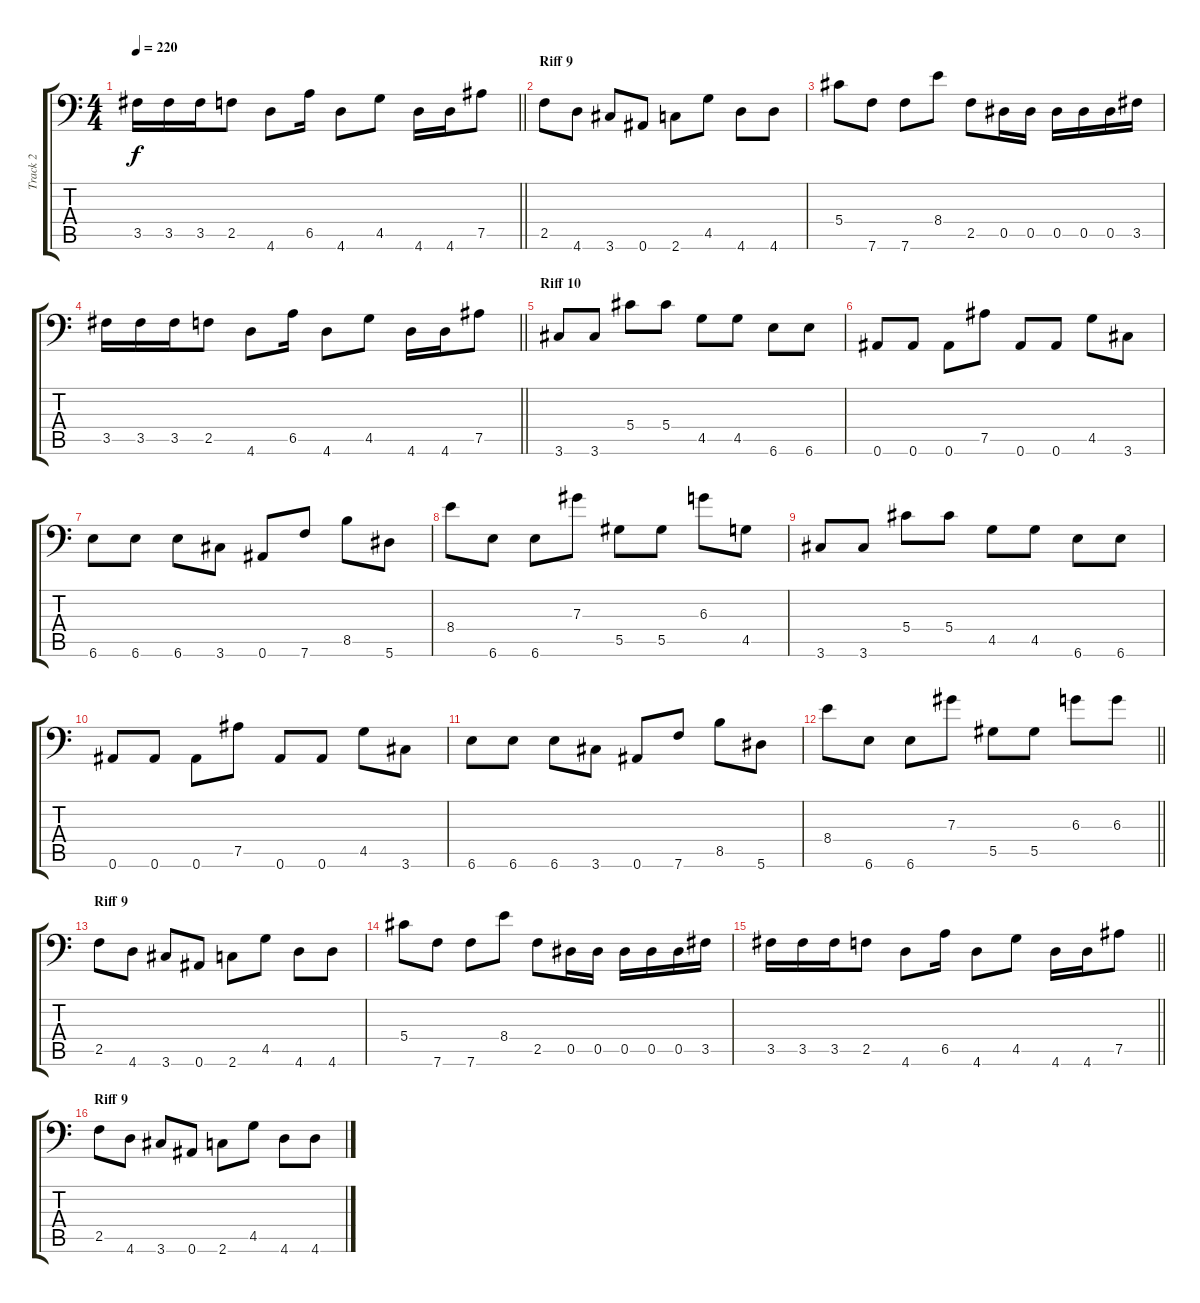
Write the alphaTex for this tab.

\track ("Track 2" "Track 2") {instrument distortionguitar}
\staff {score tabs}
\tuning (Bb3 F3 Db3 Ab2 Eb2 Bb1) {hide}
\ts (4 4)
\tempo 220
\clef f4
\barLineRight lightlight
\ks c
3.5.16{dy f} 3.5.16 3.5.16 2.5.8 4.6.8 6.5.16 4.6.8 4.5.8 4.6.16 4.6.16 7.5.8 |
\section ("" "Riff 9")
2.5.8 4.6.8 3.6.8 0.6.8 2.6.8 4.5.8 4.6.8 4.6.8 |
5.4.8 7.6.8 7.6.8 8.4.8 2.5.8 0.5.16 0.5.16 0.5.16 0.5.16 0.5.16 3.5.16 |
\barLineRight lightlight
3.5.16 3.5.16 3.5.16 2.5.8 4.6.8 6.5.16 4.6.8 4.5.8 4.6.16 4.6.16 7.5.8 |
\section ("" "Riff 10")
3.6.8 3.6.8 5.4.8 5.4.8 4.5.8 4.5.8 6.6.8 6.6.8 |
0.6.8 0.6.8 0.6.8 7.5.8 0.6.8 0.6.8 4.5.8 3.6.8 |
6.6.8 6.6.8 6.6.8 3.6.8 0.6.8 7.6.8 8.5.8 5.6.8 |
8.4.8 6.6.8 6.6.8 7.3.8 5.5.8 5.5.8 6.3.8 4.5.8 |
3.6.8 3.6.8 5.4.8 5.4.8 4.5.8 4.5.8 6.6.8 6.6.8 |
0.6.8 0.6.8 0.6.8 7.5.8 0.6.8 0.6.8 4.5.8 3.6.8 |
6.6.8 6.6.8 6.6.8 3.6.8 0.6.8 7.6.8 8.5.8 5.6.8 |
\barLineRight lightlight
8.4.8 6.6.8 6.6.8 7.3.8 5.5.8 5.5.8 6.3.8 6.3.8 |
\section ("" "Riff 9")
2.5.8 4.6.8 3.6.8 0.6.8 2.6.8 4.5.8 4.6.8 4.6.8 |
5.4.8 7.6.8 7.6.8 8.4.8 2.5.8 0.5.16 0.5.16 0.5.16 0.5.16 0.5.16 3.5.16 |
\barLineRight lightlight
3.5.16 3.5.16 3.5.16 2.5.8 4.6.8 6.5.16 4.6.8 4.5.8 4.6.16 4.6.16 7.5.8 |
\section ("" "Riff 9")
2.5.8 4.6.8 3.6.8 0.6.8 2.6.8 4.5.8 4.6.8 4.6.8
